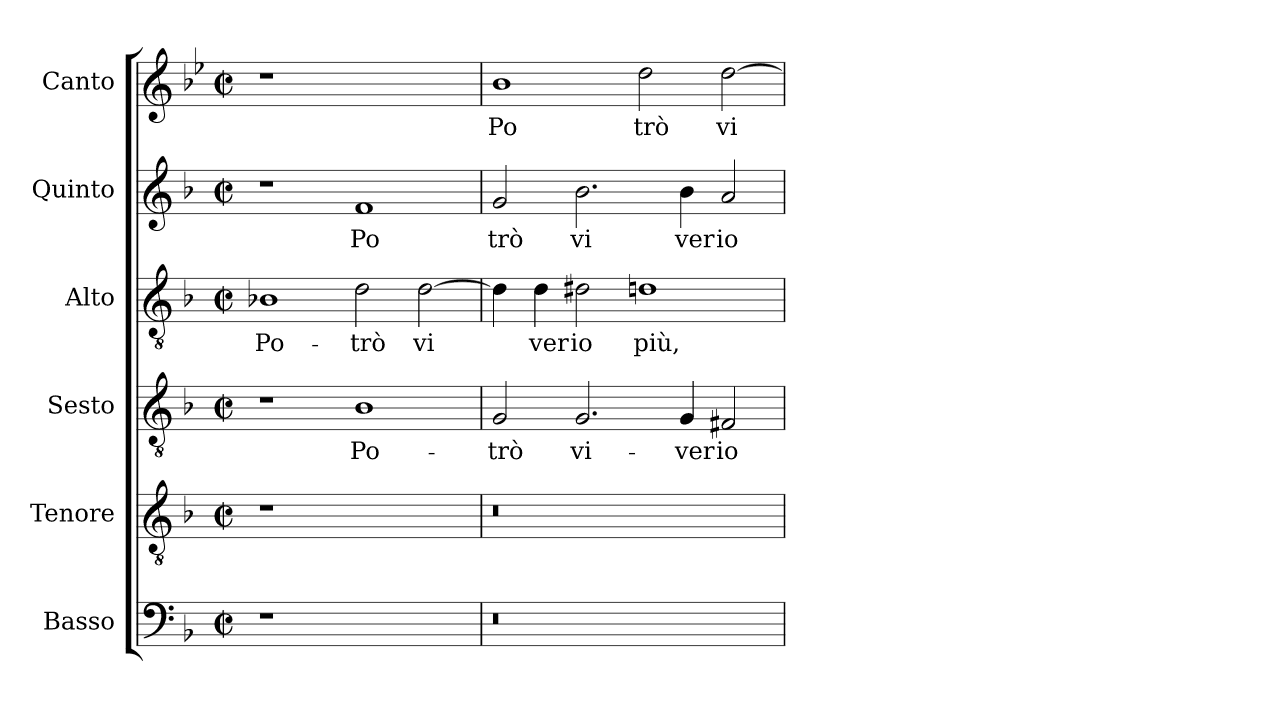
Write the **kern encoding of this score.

**kern	**kern	**kern	**text	**kern	**text	**kern	**text	**kern	**text
*part6	*part5	*part4	*part4	*part3	*part3	*part2	*part2	*part1	*part1
*staff6	*staff5	*staff4	*staff4	*staff3	*staff3	*staff2	*staff2	*staff1	*staff1
*I"Basso	*I"Tenore	*I"Sesto	*	*I"Alto	*	*I"Quinto	*	*I"Canto	*
!!LO:PB:g=z
*stria5	*stria5	*stria5	*	*stria5	*	*stria5	*	*stria5	*
*clefF4	*clefGv2	*clefGv2	*	*clefGv2	*	*clefG2	*	*clefG2	*
*ITrd-3c-5	*ITrd-3c-5	*ITrd-3c-5	*	*ITrd-3c-5	*	*ITrd-3c-5	*	*	*
*k[b-e-]	*k[b-e-]	*k[b-e-]	*	*k[b-e-]	*	*k[b-e-]	*	*k[b-e-]	*
*B-:	*B-:	*B-:	*	*B-:	*	*B-:	*	*B-:	*
*M2/2	*M2/2	*M2/2	*	*M2/2	*	*M2/2	*	*M2/2	*
*met(c|)	*met(c|)	*met(c|)	*	*met(c|)	*	*met(c|)	*	*met(c|)	*
=1	=1	=1	=1	=1	=1	=1	=1	=1	=1
!	!	!	!	!	!LO:LY:b:cj	!	!	!	!
1r	1r	1r	.	1e-X	Po-	1r	.	1r	.
!	!	!	!LO:LY:b:cj	!	!LO:LY:b:cj	!	!LO:LY:b:cj	!	!
1ryy	1ryy	1e-	Po-	2g\	-trò	1b-	Po	1ryy	.
!	!	!	!	!	!LO:LY:b:cj	!	!	!	!
.	.	.	.	[>2g\	vi-	.	.	.	.
=2	=2	=2	=2	=2	=2	=2	=2	=2	=2
!	!	!	!LO:LY:b:cj	!	!LO:LY:b:cj	!	!LO:LY:b:cj	!	!LO:LY:b:cj
0r	0r	2c/	-trò	4g\]	--	2cc/	trò	1b-	Po
!	!	!	!	!	!LO:LY:b:cj	!	!	!	!
.	.	.	.	4g\	-ver	.	.	.	.
!	!	!	!LO:LY:b:cj	!	!LO:LY:b:cj	!	!LO:LY:b:cj	!	!
.	.	2.c/	vi-	2g#X\	io	2.ee-\	vi	.	.
!	!	!	!	!	!LO:LY:b:cj	!	!	!	!LO:LY:b:cj
.	.	.	.	1g	più,	.	.	2dd\	trò
!	!	!	!LO:LY:b:cj	!	!	!	!LO:LY:b:cj	!	!
.	.	4c/	-ver	.	.	4ee-\	ver	.	.
!	!	!	!LO:LY:b:cj	!	!	!	!LO:LY:b:cj	!	!LO:LY:b:cj
.	.	2Bn/	io	.	.	2dd/	io	[>2dd\	vi
=	=	=	=	=	=	=	=	=	=
*-	*-	*-	*-	*-	*-	*-	*-	*-	*-
